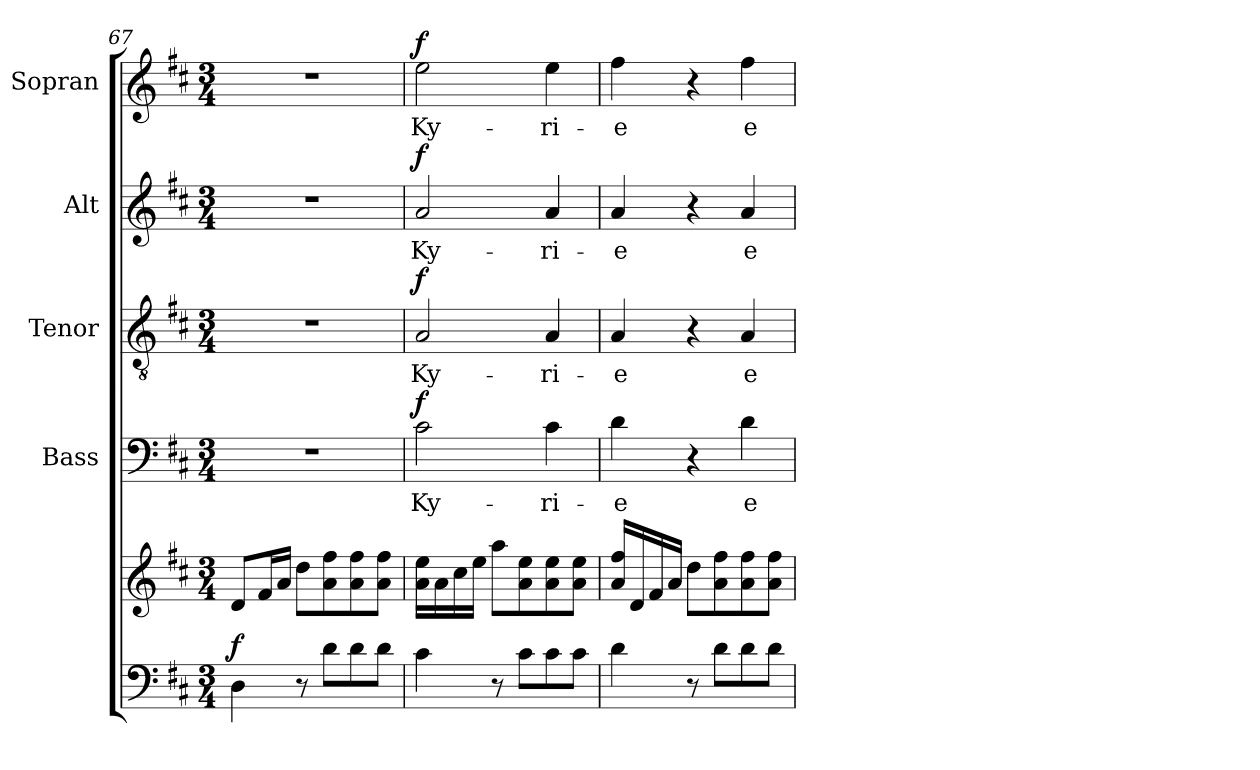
**kern	**kern	**dynam	**kern	**text	**dynam	**kern	**text	**dynam	**kern	**text	**dynam	**kern	**text	**dynam
*part5	*part5	*part5	*part4	*part4	*part4	*part3	*part3	*part3	*part2	*part2	*part2	*part1	*part1	*part1
*staff6	*staff5	*staff5/6	*staff4	*staff4	*staff4	*staff3	*staff3	*staff3	*staff2	*staff2	*staff2	*staff1	*staff1	*staff1
*	*	*	*I"Bass	*	*	*I"Tenor	*	*	*I"Alt	*	*	*I"Sopran	*	*
*	*	*	*I'B.	*	*	*I'T.	*	*	*I'A.	*	*	*I'S.	*	*
*clefF4	*clefG2	*	*clefF4	*	*	*clefGv2	*	*	*clefG2	*	*	*clefG2	*	*
*k[f#c#]	*k[f#c#]	*	*k[f#c#]	*	*	*k[f#c#]	*	*	*k[f#c#]	*	*	*k[f#c#]	*	*
*D:	*D:	*	*D:	*	*	*D:	*	*	*D:	*	*	*D:	*	*
*M3/4	*M3/4	*	*M3/4	*	*	*M3/4	*	*	*M3/4	*	*	*M3/4	*	*
=67	=67	=67	=67	=67	=67	=67	=67	=67	=67	=67	=67	=67	=67	=67
!	!	!LO:DY:a=2	!	!	!	!	!	!	!	!	!	!	!	!
4D\	8d/L	f	2.r	.	.	2.r	.	.	2.r	.	.	2.r	.	.
.	16f#/L	.	.	.	.	.	.	.	.	.	.	.	.	.
.	16a/JJ	.	.	.	.	.	.	.	.	.	.	.	.	.
8r	8dd\L	.	.	.	.	.	.	.	.	.	.	.	.	.
8d\L	8a\ 8ff#\	.	.	.	.	.	.	.	.	.	.	.	.	.
8d\	8a\ 8ff#\	.	.	.	.	.	.	.	.	.	.	.	.	.
8d\J	8a\ 8ff#\J	.	.	.	.	.	.	.	.	.	.	.	.	.
=68	=68	=68	=68	=68	=68	=68	=68	=68	=68	=68	=68	=68	=68	=68
!	!	!	!	!LO:LY:b	!LO:DY:a	!	!LO:LY:b	!LO:DY:a	!	!LO:LY:b	!LO:DY:a	!	!LO:LY:b	!LO:DY:a
4c#\	16a\ 16ee\LL	.	2c#\	Ky-	f	2A/	Ky-	f	2a/	Ky-	f	2ee\	Ky-	f
.	16a\	.	.	.	.	.	.	.	.	.	.	.	.	.
.	16cc#\	.	.	.	.	.	.	.	.	.	.	.	.	.
.	16ee\JJ	.	.	.	.	.	.	.	.	.	.	.	.	.
8r	8aa\L	.	.	.	.	.	.	.	.	.	.	.	.	.
8c#\L	8a\ 8ee\	.	.	.	.	.	.	.	.	.	.	.	.	.
!	!	!	!	!LO:LY:b	!	!	!LO:LY:b	!	!	!LO:LY:b	!	!	!LO:LY:b	!
8c#\	8a\ 8ee\	.	4c#\	-ri-	.	4A/	-ri-	.	4a/	-ri-	.	4ee\	-ri-	.
8c#\J	8a\ 8ee\J	.	.	.	.	.	.	.	.	.	.	.	.	.
=69	=69	=69	=69	=69	=69	=69	=69	=69	=69	=69	=69	=69	=69	=69
!	!	!	!	!LO:LY:b	!	!	!LO:LY:b	!	!	!LO:LY:b	!	!	!LO:LY:b	!
4d\	16a/ 16ff#/LL	.	4d\	-e	.	4A/	-e	.	4a/	-e	.	4ff#\	-e	.
.	16d/	.	.	.	.	.	.	.	.	.	.	.	.	.
.	16f#/	.	.	.	.	.	.	.	.	.	.	.	.	.
.	16a/JJ	.	.	.	.	.	.	.	.	.	.	.	.	.
8r	8dd\L	.	4r	.	.	4r	.	.	4r	.	.	4r	.	.
8d\L	8a\ 8ff#\	.	.	.	.	.	.	.	.	.	.	.	.	.
!	!	!	!	!LO:LY:b	!	!	!LO:LY:b	!	!	!LO:LY:b	!	!	!LO:LY:b	!
8d\	8a\ 8ff#\	.	4d\	e-	.	4A/	e-	.	4a/	e-	.	4ff#\	e-	.
8d\J	8a\ 8ff#\J	.	.	.	.	.	.	.	.	.	.	.	.	.
=	=	=	=	=	=	=	=	=	=	=	=	=	=	=
*-	*-	*-	*-	*-	*-	*-	*-	*-	*-	*-	*-	*-	*-	*-
